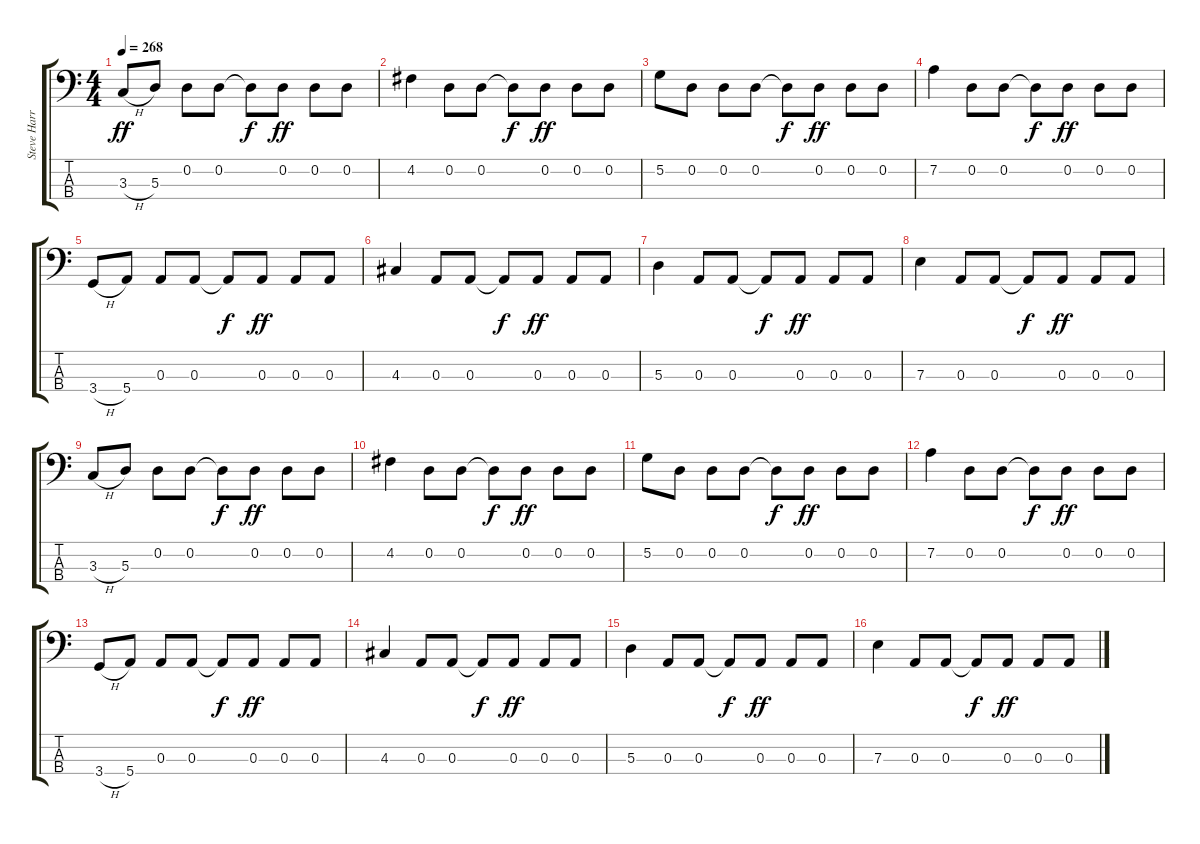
\track ("Steve Harris" "Steve Harr") {instrument electricbassfinger}
\staff {score tabs}
\tuning (G2 D2 A1 E1) {hide}
\ts (4 4)
\tempo 268
\clef f4
\ks c
3.3{h}.8{dy ff} 5.3.8 0.2.8 0.2.8 0.2{t}.8{dy f} 0.2.8{dy ff} 0.2.8 0.2.8 |
4.2.4 0.2.8 0.2.8 0.2{t}.8{dy f} 0.2.8{dy ff} 0.2.8 0.2.8 |
5.2.8 0.2.8 0.2.8 0.2.8 0.2{t}.8{dy f} 0.2.8{dy ff} 0.2.8 0.2.8 |
7.2.4 0.2.8 0.2.8 0.2{t}.8{dy f} 0.2.8{dy ff} 0.2.8 0.2.8 |
3.4{h}.8 5.4.8 0.3.8 0.3.8 0.3{t}.8{dy f} 0.3.8{dy ff} 0.3.8 0.3.8 |
4.3.4 0.3.8 0.3.8 0.3{t}.8{dy f} 0.3.8{dy ff} 0.3.8 0.3.8 |
5.3.4 0.3.8 0.3.8 0.3{t}.8{dy f} 0.3.8{dy ff} 0.3.8 0.3.8 |
7.3.4 0.3.8 0.3.8 0.3{t}.8{dy f} 0.3.8{dy ff} 0.3.8 0.3.8 |
3.3{h}.8 5.3.8 0.2.8 0.2.8 0.2{t}.8{dy f} 0.2.8{dy ff} 0.2.8 0.2.8 |
4.2.4 0.2.8 0.2.8 0.2{t}.8{dy f} 0.2.8{dy ff} 0.2.8 0.2.8 |
5.2.8 0.2.8 0.2.8 0.2.8 0.2{t}.8{dy f} 0.2.8{dy ff} 0.2.8 0.2.8 |
7.2.4 0.2.8 0.2.8 0.2{t}.8{dy f} 0.2.8{dy ff} 0.2.8 0.2.8 |
3.4{h}.8 5.4.8 0.3.8 0.3.8 0.3{t}.8{dy f} 0.3.8{dy ff} 0.3.8 0.3.8 |
4.3.4 0.3.8 0.3.8 0.3{t}.8{dy f} 0.3.8{dy ff} 0.3.8 0.3.8 |
5.3.4 0.3.8 0.3.8 0.3{t}.8{dy f} 0.3.8{dy ff} 0.3.8 0.3.8 |
7.3.4 0.3.8 0.3.8 0.3{t}.8{dy f} 0.3.8{dy ff} 0.3.8 0.3.8
